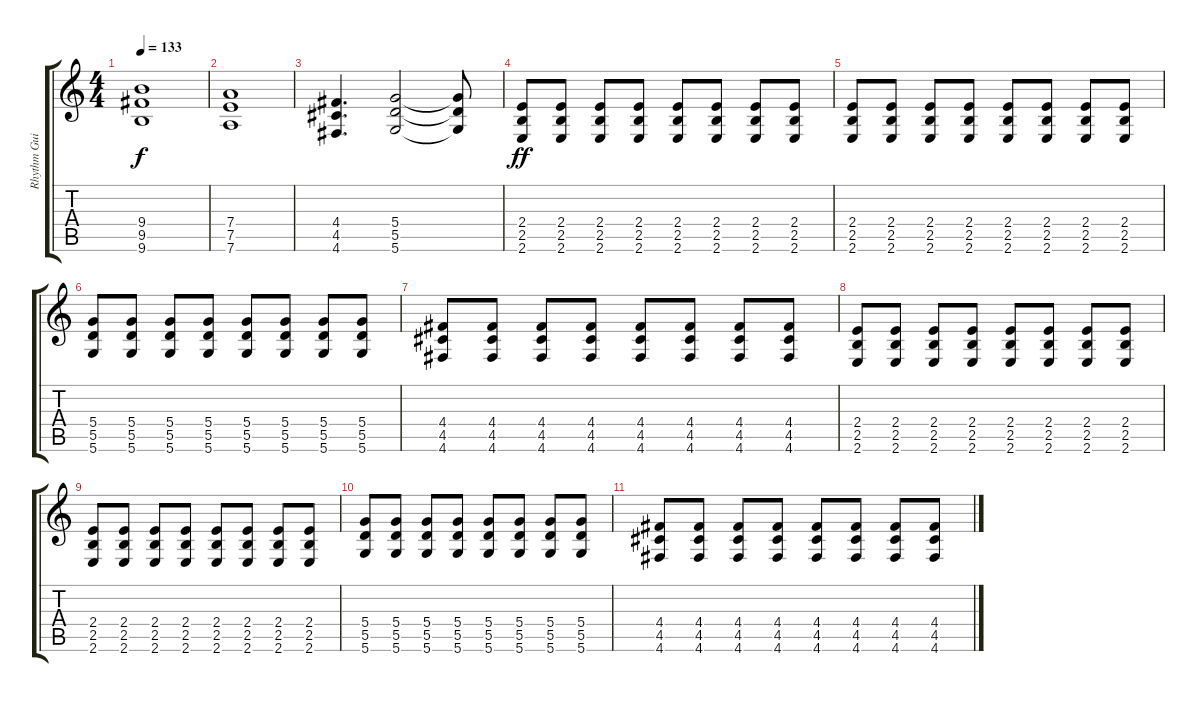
\track ("Rhythm Guitar" "Rhythm Gui") {instrument distortionguitar}
\staff {score tabs}
\tuning (E4 B3 G3 D3 A2 D2) {hide}
\ts (4 4)
\tempo 133
\clef g2
\ks c
(9.4{t} 9.5{t} 9.6{t}).1{dy f} |
(7.4 7.5 7.6).1 |
(4.4 4.5 4.6).4{d} (5.4 5.5 5.6).2 (5.4{t} 5.5{t} 5.6{t}).8 |
(2.4 2.5 2.6).8{dy ff} (2.4 2.5 2.6).8 (2.4 2.5 2.6).8 (2.4 2.5 2.6).8 (2.4 2.5 2.6).8 (2.4 2.5 2.6).8 (2.4 2.5 2.6).8 (2.4 2.5 2.6).8 |
(2.4 2.5 2.6).8 (2.4 2.5 2.6).8 (2.4 2.5 2.6).8 (2.4 2.5 2.6).8 (2.4 2.5 2.6).8 (2.4 2.5 2.6).8 (2.4 2.5 2.6).8 (2.4 2.5 2.6).8 |
(5.4 5.5 5.6).8 (5.4 5.5 5.6).8 (5.4 5.5 5.6).8 (5.4 5.5 5.6).8 (5.4 5.5 5.6).8 (5.4 5.5 5.6).8 (5.4 5.5 5.6).8 (5.4 5.5 5.6).8 |
(4.4 4.5 4.6).8 (4.4 4.5 4.6).8 (4.4 4.5 4.6).8 (4.4 4.5 4.6).8 (4.4 4.5 4.6).8 (4.4 4.5 4.6).8 (4.4 4.5 4.6).8 (4.4 4.5 4.6).8 |
(2.4 2.5 2.6).8 (2.4 2.5 2.6).8 (2.4 2.5 2.6).8 (2.4 2.5 2.6).8 (2.4 2.5 2.6).8 (2.4 2.5 2.6).8 (2.4 2.5 2.6).8 (2.4 2.5 2.6).8 |
(2.4 2.5 2.6).8 (2.4 2.5 2.6).8 (2.4 2.5 2.6).8 (2.4 2.5 2.6).8 (2.4 2.5 2.6).8 (2.4 2.5 2.6).8 (2.4 2.5 2.6).8 (2.4 2.5 2.6).8 |
(5.4 5.5 5.6).8 (5.4 5.5 5.6).8 (5.4 5.5 5.6).8 (5.4 5.5 5.6).8 (5.4 5.5 5.6).8 (5.4 5.5 5.6).8 (5.4 5.5 5.6).8 (5.4 5.5 5.6).8 |
(4.4 4.5 4.6).8 (4.4 4.5 4.6).8 (4.4 4.5 4.6).8 (4.4 4.5 4.6).8 (4.4 4.5 4.6).8 (4.4 4.5 4.6).8 (4.4 4.5 4.6).8 (4.4 4.5 4.6).8
